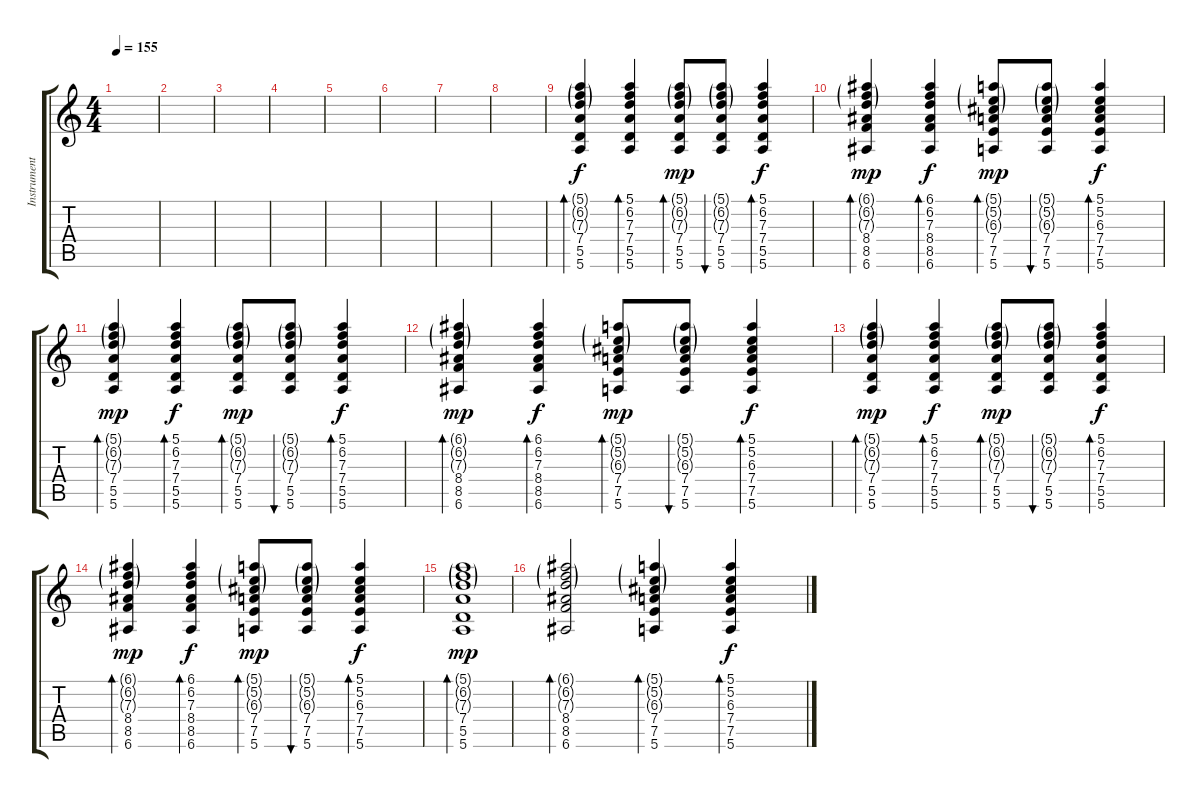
\track ("Instrumental" "Instrument") {instrument acousticguitarnylon}
\staff {score tabs}
\tuning (E4 B3 G3 D3 A2 E2) {hide}
\ts (4 4)
\tempo 155
\clef g2
\ks c
|
|
|
|
|
|
|
|
(5.1{g} 6.2{g} 7.3{g} 7.4 5.5 5.6).4{bd 120} (5.1 6.2 7.3 7.4 5.5 5.6).4{bd 30 dy f} (5.1{g} 6.2{g} 7.3{g} 7.4 5.5 5.6).8{bd 120 dy mp} (5.1{g} 6.2{g} 7.3{g} 7.4 5.5 5.6).8{bu 120} (5.1 6.2 7.3 7.4 5.5 5.6).4{bd 30 dy f} |
(6.1{g} 6.2{g} 7.3{g} 8.4 8.5 6.6).4{bd 120 dy mp} (6.1 6.2 7.3 8.4 8.5 6.6).4{bd 30 dy f} (5.1{g} 5.2{g} 6.3{g} 7.4 7.5 5.6).8{bd 120 dy mp} (5.1{g} 5.2{g} 6.3{g} 7.4 7.5 5.6).8{bu 120} (5.1 5.2 6.3 7.4 7.5 5.6).4{bd 30 dy f} |
(5.1{g} 6.2{g} 7.3{g} 7.4 5.5 5.6).4{bd 120 dy mp} (5.1 6.2 7.3 7.4 5.5 5.6).4{bd 30 dy f} (5.1{g} 6.2{g} 7.3{g} 7.4 5.5 5.6).8{bd 120 dy mp} (5.1{g} 6.2{g} 7.3{g} 7.4 5.5 5.6).8{bu 120} (5.1 6.2 7.3 7.4 5.5 5.6).4{bd 30 dy f} |
(6.1{g} 6.2{g} 7.3{g} 8.4 8.5 6.6).4{bd 120 dy mp} (6.1 6.2 7.3 8.4 8.5 6.6).4{bd 30 dy f} (5.1{g} 5.2{g} 6.3{g} 7.4 7.5 5.6).8{bd 120 dy mp} (5.1{g} 5.2{g} 6.3{g} 7.4 7.5 5.6).8{bu 120} (5.1 5.2 6.3 7.4 7.5 5.6).4{bd 30 dy f} |
(5.1{g} 6.2{g} 7.3{g} 7.4 5.5 5.6).4{bd 120 dy mp} (5.1 6.2 7.3 7.4 5.5 5.6).4{bd 30 dy f} (5.1{g} 6.2{g} 7.3{g} 7.4 5.5 5.6).8{bd 120 dy mp} (5.1{g} 6.2{g} 7.3{g} 7.4 5.5 5.6).8{bu 120} (5.1 6.2 7.3 7.4 5.5 5.6).4{bd 30 dy f} |
(6.1{g} 6.2{g} 7.3{g} 8.4 8.5 6.6).4{bd 120 dy mp} (6.1 6.2 7.3 8.4 8.5 6.6).4{bd 30 dy f} (5.1{g} 5.2{g} 6.3{g} 7.4 7.5 5.6).8{bd 120 dy mp} (5.1{g} 5.2{g} 6.3{g} 7.4 7.5 5.6).8{bu 120} (5.1 5.2 6.3 7.4 7.5 5.6).4{bd 30 dy f} |
(5.1{g} 6.2{g} 7.3{g} 7.4 5.5 5.6).1{bd 120 dy mp} |
(6.1{g} 6.2{g} 7.3{g} 8.4 8.5 6.6).2{bd 120} (5.1{g} 5.2{g} 6.3{g} 7.4 7.5 5.6).4{bd 120} (5.1 5.2 6.3 7.4 7.5 5.6).4{bd 30 dy f}
